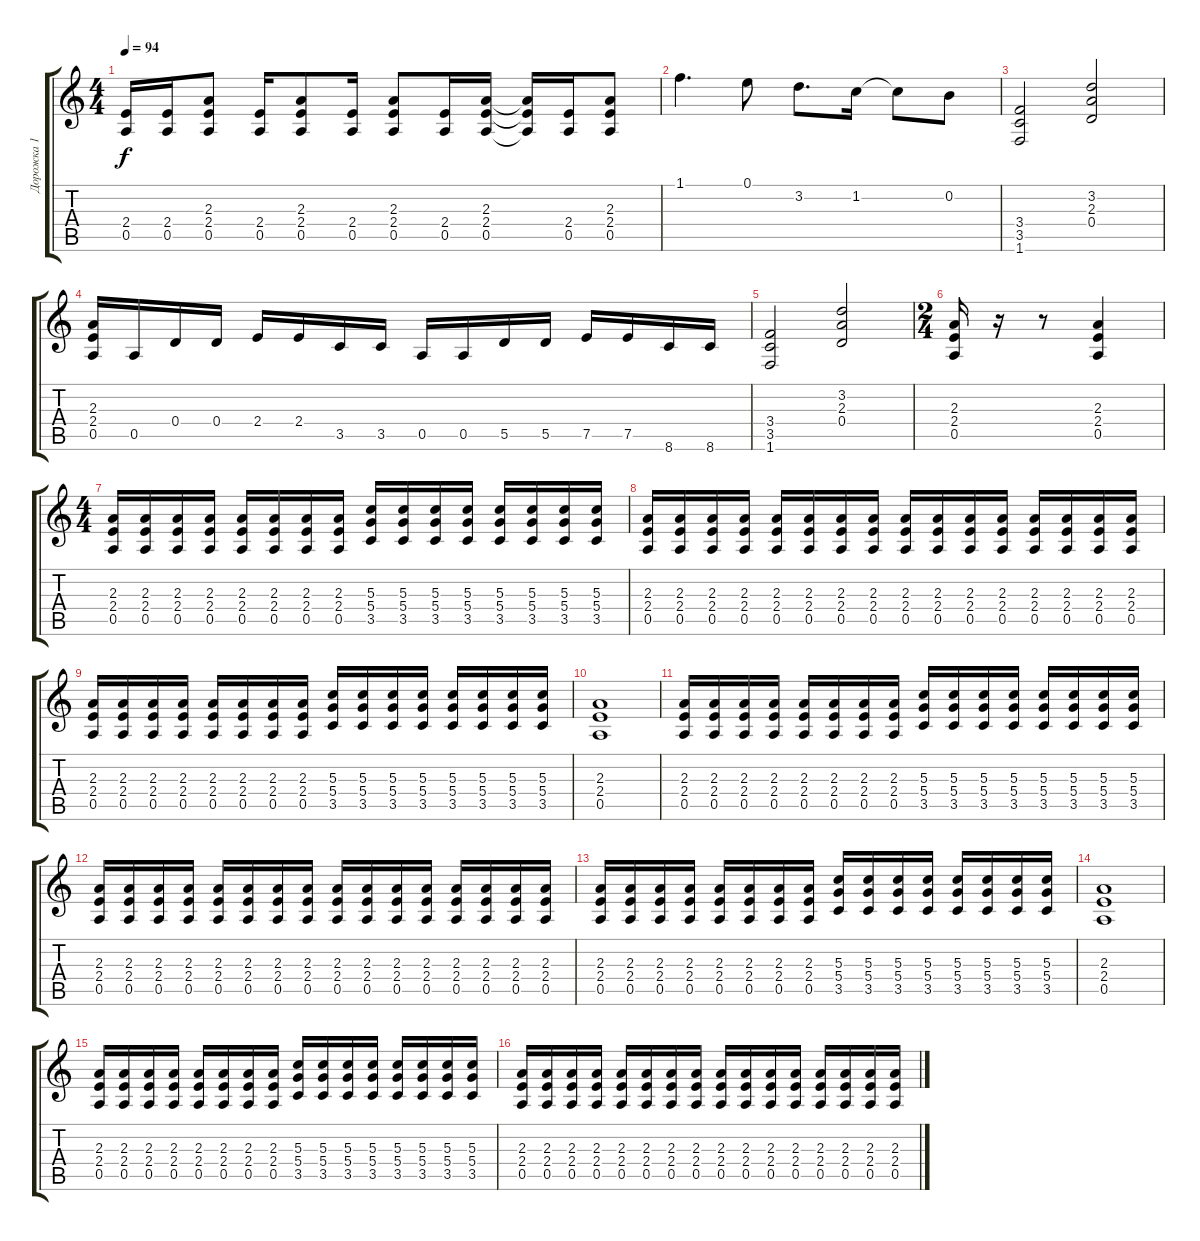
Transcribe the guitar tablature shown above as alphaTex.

\track ("Дорожка 1" "Дорожка 1") {instrument distortionguitar}
\staff {score tabs}
\tuning (E4 B3 G3 D3 A2 E2) {hide}
\ts (4 4)
\tempo 94
\clef g2
\ks c
(2.4 0.5).16{dy f} (2.4 0.5).16 (2.3 2.4 0.5).8 (2.4 0.5).16 (2.3 2.4 0.5).8 (2.4 0.5).16 (2.3 2.4 0.5).8 (2.4 0.5).16 (2.3 2.4 0.5).16 (2.3{t} 2.4{t} 0.5{t}).16 (2.4 0.5).16 (2.3 2.4 0.5).8 |
1.1.4{d} 0.1.8 3.2.8{d} 1.2.16 1.2{t}.8 0.2.8 |
(3.4 3.5 1.6).2 (3.2 2.3 0.4).2 |
(2.3 2.4 0.5).16 0.5.16 0.4.16 0.4.16 2.4.16 2.4.16 3.5.16 3.5.16 0.5.16 0.5.16 5.5.16 5.5.16 7.5.16 7.5.16 8.6.16 8.6.16 |
(3.4 3.5 1.6).2 (3.2 2.3 0.4).2 |
\ts (2 4)
(2.3 2.4 0.5).16 r.16 r.8 (2.3 2.4 0.5).4 |
\ts (4 4)
(2.3 2.4 0.5).16 (2.3 2.4 0.5).16 (2.3 2.4 0.5).16 (2.3 2.4 0.5).16 (2.3 2.4 0.5).16 (2.3 2.4 0.5).16 (2.3 2.4 0.5).16 (2.3 2.4 0.5).16 (5.3 5.4 3.5).16 (5.3 5.4 3.5).16 (5.3 5.4 3.5).16 (5.3 5.4 3.5).16 (5.3 5.4 3.5).16 (5.3 5.4 3.5).16 (5.3 5.4 3.5).16 (5.3 5.4 3.5).16 |
(2.3 2.4 0.5).16 (2.3 2.4 0.5).16 (2.3 2.4 0.5).16 (2.3 2.4 0.5).16 (2.3 2.4 0.5).16 (2.3 2.4 0.5).16 (2.3 2.4 0.5).16 (2.3 2.4 0.5).16 (2.3 2.4 0.5).16 (2.3 2.4 0.5).16 (2.3 2.4 0.5).16 (2.3 2.4 0.5).16 (2.3 2.4 0.5).16 (2.3 2.4 0.5).16 (2.3 2.4 0.5).16 (2.3 2.4 0.5).16 |
(2.3 2.4 0.5).16 (2.3 2.4 0.5).16 (2.3 2.4 0.5).16 (2.3 2.4 0.5).16 (2.3 2.4 0.5).16 (2.3 2.4 0.5).16 (2.3 2.4 0.5).16 (2.3 2.4 0.5).16 (5.3 5.4 3.5).16 (5.3 5.4 3.5).16 (5.3 5.4 3.5).16 (5.3 5.4 3.5).16 (5.3 5.4 3.5).16 (5.3 5.4 3.5).16 (5.3 5.4 3.5).16 (5.3 5.4 3.5).16 |
(2.3 2.4 0.5).1 |
(2.3 2.4 0.5).16 (2.3 2.4 0.5).16 (2.3 2.4 0.5).16 (2.3 2.4 0.5).16 (2.3 2.4 0.5).16 (2.3 2.4 0.5).16 (2.3 2.4 0.5).16 (2.3 2.4 0.5).16 (5.3 5.4 3.5).16 (5.3 5.4 3.5).16 (5.3 5.4 3.5).16 (5.3 5.4 3.5).16 (5.3 5.4 3.5).16 (5.3 5.4 3.5).16 (5.3 5.4 3.5).16 (5.3 5.4 3.5).16 |
(2.3 2.4 0.5).16 (2.3 2.4 0.5).16 (2.3 2.4 0.5).16 (2.3 2.4 0.5).16 (2.3 2.4 0.5).16 (2.3 2.4 0.5).16 (2.3 2.4 0.5).16 (2.3 2.4 0.5).16 (2.3 2.4 0.5).16 (2.3 2.4 0.5).16 (2.3 2.4 0.5).16 (2.3 2.4 0.5).16 (2.3 2.4 0.5).16 (2.3 2.4 0.5).16 (2.3 2.4 0.5).16 (2.3 2.4 0.5).16 |
(2.3 2.4 0.5).16 (2.3 2.4 0.5).16 (2.3 2.4 0.5).16 (2.3 2.4 0.5).16 (2.3 2.4 0.5).16 (2.3 2.4 0.5).16 (2.3 2.4 0.5).16 (2.3 2.4 0.5).16 (5.3 5.4 3.5).16 (5.3 5.4 3.5).16 (5.3 5.4 3.5).16 (5.3 5.4 3.5).16 (5.3 5.4 3.5).16 (5.3 5.4 3.5).16 (5.3 5.4 3.5).16 (5.3 5.4 3.5).16 |
(2.3 2.4 0.5).1 |
(2.3 2.4 0.5).16 (2.3 2.4 0.5).16 (2.3 2.4 0.5).16 (2.3 2.4 0.5).16 (2.3 2.4 0.5).16 (2.3 2.4 0.5).16 (2.3 2.4 0.5).16 (2.3 2.4 0.5).16 (5.3 5.4 3.5).16 (5.3 5.4 3.5).16 (5.3 5.4 3.5).16 (5.3 5.4 3.5).16 (5.3 5.4 3.5).16 (5.3 5.4 3.5).16 (5.3 5.4 3.5).16 (5.3 5.4 3.5).16 |
(2.3 2.4 0.5).16 (2.3 2.4 0.5).16 (2.3 2.4 0.5).16 (2.3 2.4 0.5).16 (2.3 2.4 0.5).16 (2.3 2.4 0.5).16 (2.3 2.4 0.5).16 (2.3 2.4 0.5).16 (2.3 2.4 0.5).16 (2.3 2.4 0.5).16 (2.3 2.4 0.5).16 (2.3 2.4 0.5).16 (2.3 2.4 0.5).16 (2.3 2.4 0.5).16 (2.3 2.4 0.5).16 (2.3 2.4 0.5).16
